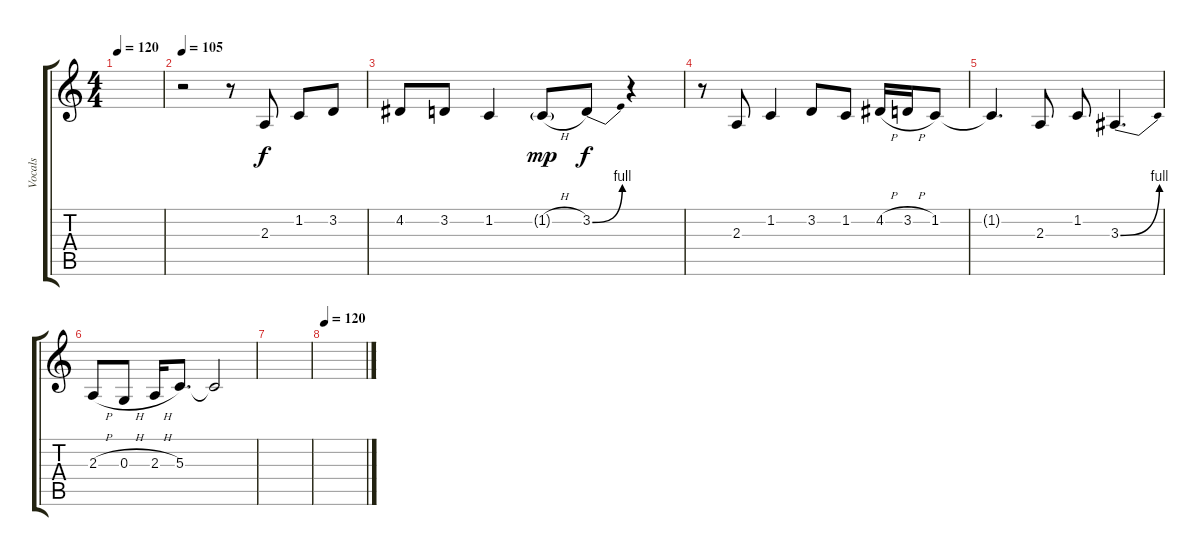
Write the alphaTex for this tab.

\track ("Vocals" "Vocals") {instrument sopranosax}
\staff {score tabs}
\tuning (E4 B3 G3 D3 A2 E2) {hide}
\ts (4 4)
\tempo 120
\clef g2
\ks c
|
\tempo 105
r.2 r.8 2.3.8 1.2.8 3.2.8 |
4.2.8 3.2.8 1.2.4 1.2{h g}.8{dy mp} 3.2{be (bend 0 0 60 4)}.8{dy f} r.4 |
r.8 2.3.8 1.2.4 3.2.8 1.2.8 4.2{h}.16 3.2{h}.16 1.2.8 |
1.2{t}.4{d} 2.3.8 1.2.8 3.3{be (bend 0 0 60 4)}.4{d} |
2.3{h}.8 0.3{h}.8 2.3{h}.16 5.3.8{d} 5.3{t}.2 |
|
\tempo 120
